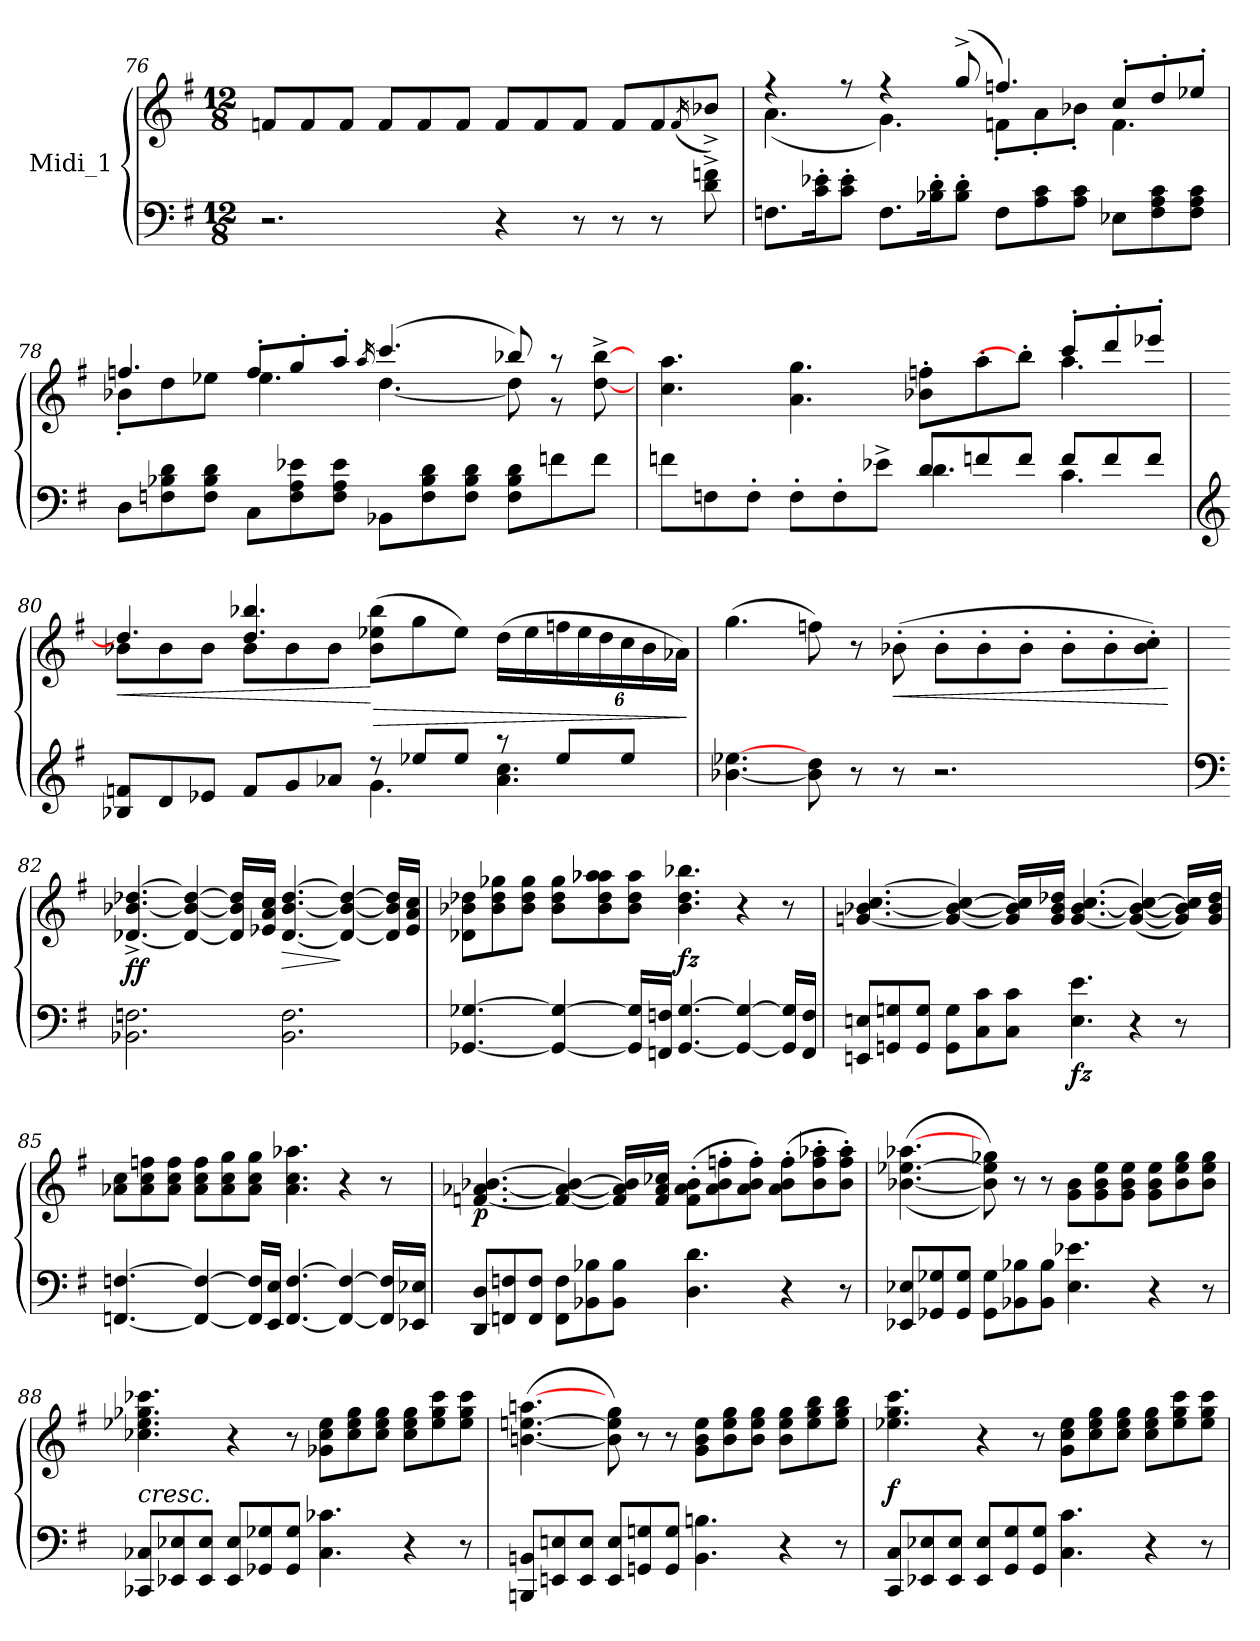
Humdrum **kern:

**kern	**kern	**dynam
*part1	*part1	*part1
*staff2	*staff1	*staff1/2
*I"Midi_1	*	*
!!LO:PB:g=z
*clefF4	*clefG2	*
*k[f#]	*k[f#]	*
*G:	*G:	*
*M12/8	*M12/8	*
*MM100	*MM100	*
=76	=76	=76
*	*^	*
2.r	8fn/L	2ryy	.
.	8f/	.	.
.	8f/J	.	.
.	8f/L	.	.
.	8f/	2ryy	.
.	8f/J	.	.
4r	8f/L	.	.
.	8f/	.	.
8r	8f/J	2ryy	.
8r	8f/L	.	.
8r	8f/	.	.
.	(16qf/	.	.
8d\^ 8fn\^	8b-X^/J)	.	.
=77	=77	=77	=77
8.Fn\L	4r	(4.a\	.
16c\' 16e-X\'K	.	.	.
8c\' 8e-\'J	8r	.	.
8.F\L	4r	4.g\)	.
16B-X\' 16d\'K	.	.	.
8B-\' 8d\'J	(>8gg^/	.	.
8F\L	4.ffn/)	8fn'\L	.
8A\ 8c\	.	8a'\	.
8A\ 8c\J	.	8b-X'\J	.
8E-X\L	8cc'/L	4.f\	.
8F\ 8A\ 8c\	8dd'/	.	.
8F\ 8A\ 8c\J	8ee-X'/J	.	.
!!LO:LB:g=z	!!
=78	=78	=78	=78
8D\L	4.ffn/	8b-X'\L	.
8Fn\ 8B-X\ 8d\	.	8dd\	.
8F\ 8B-\ 8d\J	.	8ee-X\J	.
8C\L	8ff'/L	4.ee-\	.
8F\ 8A\ 8e-X\	8gg'/	.	.
8F\ 8A\ 8e-\J	8aa'/J	.	.
.	16qaa/	.	.
8BB-X\L	(>4.ccc/	[4.dd\	.
8F\ 8B-\ 8d\	.	.	.
8F\ 8B-\ 8d\J	.	.	.
8F\ 8B-\ 8d\L	8bb-X/)	8dd\]	.
8fn\	8r	8r	.
8f\J	[8dd\^ [8bb-\^	8ryy	.
!!LO:LB:g=z	!!
=79	=79	=79	=79
*	*MM100	*	*
*^	*	*	*
8fn\L	2ryy	4.cc\ 4.aa\	2ryy	.
8Fn\	.	.	.	.
8F'\J	.	.	.	.
8F'\L	.	4.a\ 4.gg\	.	.
8F'\	4ryy	.	2ryy	.
8e-X^\J	.	.	.	.
8d/L	4.d\	8b-X\' 8ffn\'L	.	.
8fni/	.	8aa'\	.	.
8f/J	.	8bb-'\J]	8ryy	.
8f/L	4.c\	8ccc'/L	4.aa\	.
8f/	.	8ddd'/	.	.
8f/J	.	8eee-X'/J	.	.
=80	=80	=80	=80	=80
*clefG2	*	*	*	*
!	!	!	!	!LO:HP:b
8B-X/ 8fn/L	2ryy	4.dd/]	8b-X\L	<
8d/	.	.	8b-\	.
8e-X/J	.	.	8b-\J	.
8f/L	.	4.dd/ 4.bb-X/	8b-\L	.
8g/	4ryy	.	8b-\	.
8a-X/J	.	.	8b-\J	.
!	!	!	!	!LO:HP:n=1:b
8r	4.g\	(>8b-\ 8ee-X\ 8bb-\L	4ryy	[ >
8ee-X/L	.	8gg\	.	.
8ee-/J	.	8ee-\J)	2ryy	.
8r	4.a-\ 4.cc\	(>16dd\LL	.	.
.	.	16ee-\	.	.
*	*	*Xbrackettup	*	*
8ee-/L	.	24ffn\	.	.
.	.	24ee-\	.	.
.	.	24dd\	.	.
8ee-/J	.	24cc\	.	.
.	.	24b-\	.	.
.	.	24a-X\JJ)	.	.
*v	*v	*	*	*
*	*v	*v	*
.	.	]
!!LO:LB:g=z
=81	=81	=81
*^	*^	*
[4.b-X\ [4.ee-X\	2ryy	(>4.gg\	2ryy	.
8b-\] 8dd\	.	8ffn\)	.	.
8r	2ryy	8r	2ryy	.
!	!	!	!	!LO:HP:b
8r	.	(>8b-X'\	.	<
2.r	.	8b-'\L	.	.
.	.	8b-'\	.	.
.	2ryy	8b-'\J	2ryy	.
.	.	8b-'\L	.	.
.	.	8b-'\	.	.
.	.	8b-\' 8cc\'J)	.	.
*v	*v	*	*	*
*	*v	*v	*
.	.	[
!!LO:LB:g=z
=82	=82	=82
*clefF4	*	*
*	*MM100	*
!	!	!LO:DY:b
2.BB-X\ 2.Fn\	[4.d-X/^ [4.b-X/^ [4.dd-X/^	ff
.	4d-/_ 4b-/_ 4dd-/_	.
.	16d-/] 16b-/] 16dd-/]LL	.
.	16e-X/ 16a/ 16cc/JJ	.
!	!	!LO:HP:b
2.BB-\ 2.F\	[4.d-/ [4.b-/ [4.dd-/	>
.	4d-/_ 4b-/_ 4dd-/_	]
.	16d-/] 16b-/] 16dd-/]LL	.
.	16e-/ 16a/ 16cc/JJ	.
=83	=83	=83
[4.GG-X/ [4.G-X/	8d-X\ 8b-X\ 8dd-X\L	.
.	8b-\ 8dd-\ 8gg-X\	.
.	8b-\ 8dd-\ 8gg-\J	.
4GG-/_ 4G-/_	8b-\ 8dd-\ 8gg-\L	.
.	8b-\ 8dd-\ 8aa-X\ 8aa-\	.
16GG-/] 16G-/]LL	8b-\ 8dd-\ 8aa-\J	.
16FFn/ 16Fn/JJ	.	.
!	!	!LO:DY:b
[4.GG-/ [4.G-/	4.b-\ 4.dd-\ 4.bb-X\	fz
4GG-/_ 4G-/_	4r	.
16GG-/] 16G-/]LL	8r	.
16FF/ 16F/JJ	.	.
=84	=84	=84
8EEni/ 8Eni/L	[4.gni/ [4.b-X/ [4.cc/	.
8GGni/ 8Gni/	.	.
8GG/ 8G/J	.	.
8GG\ 8G\L	4g/_ 4b-/_ 4cc/_	.
8C\ 8c\	.	.
8C\ 8c\J	16g/] 16b-/] 16cc/]LL	.
.	16g/ 16b-/ 16dd-X/JJ	.
!	!	!LO:DY:b=2
4.E\ 4.e\	[4.g/ [4.b-/ [4.cc/	fz
4r	(4g/_ 4b-/_ 4cc/_	.
8r	16g/] 16b-/] 16cc/]LL)	.
.	16g/ 16b-/ 16dd-/JJ	.
!!LO:LB:g=z
=85	=85	=85
[4.FFn/ [4.Fn/	8a-X\ 8cc\L	.
.	8a-\ 8cc\ 8ffn\	.
.	8a-\ 8cc\ 8ff\J	.
4FF/_ 4F/_	8a-\ 8cc\ 8ff\L	.
.	8a-\ 8cc\ 8gg\	.
16FF/] 16F/]LL	8a-\ 8cc\ 8gg\J	.
16EE/ 16E/JJ	.	.
[4.FF/ [4.F/	4.a-\ 4.cc\ 4.aa-X\	.
4FF/_ 4F/_	4r	.
16FF/] 16F/]LL	8r	.
16EE-X/ 16E-X/JJ	.	.
!!LO:LB:g=z
=86	=86	=86
*	*MM100	*
!	!	!LO:DY:b
8DD/ 8D/L	[4.fn/ [4.a-X/ [4.b-X/	p
8FFn/ 8Fn/	.	.
8FF/ 8F/J	.	.
8FF\ 8F\L	4f/_ 4a-/_ 4b-/_	.
8BB-X\ 8B-X\	.	.
8BB-\ 8B-\J	16f/] 16a-/] 16b-/]LL	.
.	16f/ 16a-/ 16cc-X/JJ	.
4.D\ 4.d\	(>8f\' 8a-\' 8b-\'L	.
.	8a-\' 8b-\' 8ffn\'	.
.	8a-\' 8b-\' 8ff\'J)	.
4r	(>8a-\' 8b-\' 8ff\'L	.
.	8b-\' 8ff\' 8aa-X\'	.
8r	8b-\' 8ff\' 8aa-\'J)	.
=87	=87	=87
8EE-X/ 8E-X/L	(>([4.b-X\ [4.ee-X\ [4.aa-X\	.
8GG-X/ 8G-X/	.	.
8GG-/ 8G-/J	.	.
8GG-\ 8G-\L	8b-\] 8ee-\] 8gg-X\))	.
8BB-X\ 8B-X\	8r	.
8BB-\ 8B-\J	8r	.
4.E-\ 4.e-X\	8g\ 8b-\L	.
.	8g\ 8b-\ 8ee-\	.
.	8g\ 8b-\ 8ee-\J	.
4r	8g\ 8b-\ 8ee-\L	.
.	8b-\ 8ee-\ 8gg-\	.
8r	8b-\ 8ee-\ 8gg-\J	.
!!LO:PB:g=z
=88	=88	=88
!LO:TX:a:i:t=cresc.	!	!
8CC-X/ 8C-X/L	4.cc-X\ 4.ee-X\ 4.gg-X\ 4.ccc-X\	.
8EE-X/ 8E-X/	.	.
8EE-/ 8E-/J	.	.
8EE-/ 8E-/L	4r	.
8GG-X/ 8G-X/	.	.
8GG-/ 8G-/J	8r	.
4.C-\ 4.c-X\	8g-X\ 8cc-\ 8ee-\L	.
.	8cc-\ 8ee-\ 8gg-\	.
.	8cc-\ 8ee-\ 8gg-\J	.
4r	8cc-\ 8ee-\ 8gg-\L	.
.	8ee-\ 8gg-\ 8ccc-\	.
8r	8ee-\ 8gg-\ 8ccc-\J	.
!!LO:LB:g=z
=89	=89	=89
*	*MM100	*
8BBBni/ 8BBni/L	(>[4.bni\ [4.eeni\ [4.aani\	.
8EEni/ 8Eni/	.	.
8EE/ 8E/J	.	.
8EE/ 8E/L	8b\] 8ee\] 8gg\)	.
8GGni/ 8Gni/	8r	.
8GG/ 8G/J	8r	.
4.BB\ 4.Bni\	8g\ 8b\ 8ee\L	.
.	8b\ 8ee\ 8gg\	.
.	8b\ 8ee\ 8gg\J	.
4r	8b\ 8ee\ 8gg\L	.
.	8ee\ 8gg\ 8bb\	.
8r	8ee\ 8gg\ 8bb\J	.
=90	=90	=90
!	!	!LO:DY:a=2
8CC/ 8C/L	4.ee-X\ 4.gg\ 4.ccc\	f
8EE-X/ 8E-X/	.	.
8EE-/ 8E-/J	.	.
8EE-/ 8E-/L	4r	.
8GG/ 8G/	.	.
8GG/ 8G/J	8r	.
4.C\ 4.c\	8g\ 8cc\ 8ee-\L	.
.	8cc\ 8ee-\ 8gg\	.
.	8cc\ 8ee-\ 8gg\J	.
4r	8cc\ 8ee-\ 8gg\L	.
.	8ee-\ 8gg\ 8ccc\	.
8r	8ee-\ 8gg\ 8ccc\J	.
=	=	=
*-	*-	*-
